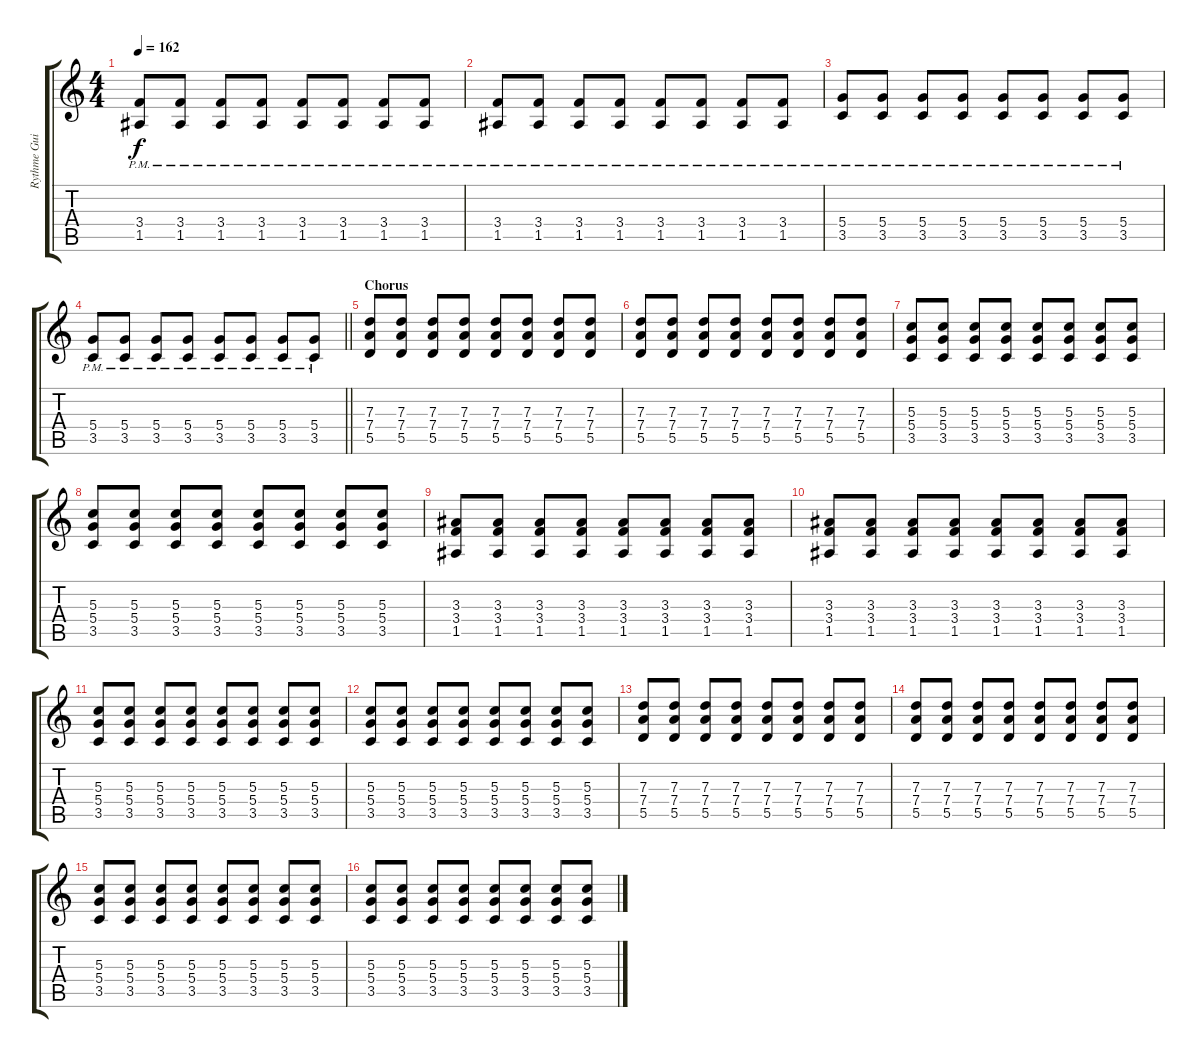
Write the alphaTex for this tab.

\track ("Rythme Guitar" "Rythme Gui") {instrument distortionguitar}
\staff {score tabs}
\tuning (E4 B3 G3 D3 A2 D2) {hide}
\ts (4 4)
\tempo 162
\clef g2
\ks c
(3.4 1.5{pm}).8{dy f} (3.4 1.5{pm}).8 (3.4 1.5{pm}).8 (3.4 1.5{pm}).8 (3.4 1.5{pm}).8 (3.4 1.5{pm}).8 (3.4 1.5{pm}).8 (3.4 1.5{pm}).8 |
(3.4 1.5{pm}).8 (3.4 1.5{pm}).8 (3.4 1.5{pm}).8 (3.4 1.5{pm}).8 (3.4 1.5{pm}).8 (3.4 1.5{pm}).8 (3.4 1.5{pm}).8 (3.4 1.5{pm}).8 |
(5.4 3.5{pm}).8 (5.4 3.5{pm}).8 (5.4 3.5{pm}).8 (5.4 3.5{pm}).8 (5.4 3.5{pm}).8 (5.4 3.5{pm}).8 (5.4 3.5{pm}).8 (5.4 3.5{pm}).8 |
\barLineRight lightlight
(5.4 3.5{pm}).8 (5.4 3.5{pm}).8 (5.4 3.5{pm}).8 (5.4 3.5{pm}).8 (5.4 3.5{pm}).8 (5.4 3.5{pm}).8 (5.4 3.5{pm}).8 (5.4 3.5{pm}).8 |
\section ("" "Chorus")
(7.3 7.4 5.5).8 (7.3 7.4 5.5).8 (7.3 7.4 5.5).8 (7.3 7.4 5.5).8 (7.3 7.4 5.5).8 (7.3 7.4 5.5).8 (7.3 7.4 5.5).8 (7.3 7.4 5.5).8 |
(7.3 7.4 5.5).8 (7.3 7.4 5.5).8 (7.3 7.4 5.5).8 (7.3 7.4 5.5).8 (7.3 7.4 5.5).8 (7.3 7.4 5.5).8 (7.3 7.4 5.5).8 (7.3 7.4 5.5).8 |
(5.3 5.4 3.5).8 (5.3 5.4 3.5).8 (5.3 5.4 3.5).8 (5.3 5.4 3.5).8 (5.3 5.4 3.5).8 (5.3 5.4 3.5).8 (5.3 5.4 3.5).8 (5.3 5.4 3.5).8 |
(5.3 5.4 3.5).8 (5.3 5.4 3.5).8 (5.3 5.4 3.5).8 (5.3 5.4 3.5).8 (5.3 5.4 3.5).8 (5.3 5.4 3.5).8 (5.3 5.4 3.5).8 (5.3 5.4 3.5).8 |
(3.3 3.4 1.5).8 (3.3 3.4 1.5).8 (3.3 3.4 1.5).8 (3.3 3.4 1.5).8 (3.3 3.4 1.5).8 (3.3 3.4 1.5).8 (3.3 3.4 1.5).8 (3.3 3.4 1.5).8 |
(3.3 3.4 1.5).8 (3.3 3.4 1.5).8 (3.3 3.4 1.5).8 (3.3 3.4 1.5).8 (3.3 3.4 1.5).8 (3.3 3.4 1.5).8 (3.3 3.4 1.5).8 (3.3 3.4 1.5).8 |
(5.3 5.4 3.5).8 (5.3 5.4 3.5).8 (5.3 5.4 3.5).8 (5.3 5.4 3.5).8 (5.3 5.4 3.5).8 (5.3 5.4 3.5).8 (5.3 5.4 3.5).8 (5.3 5.4 3.5).8 |
(5.3 5.4 3.5).8 (5.3 5.4 3.5).8 (5.3 5.4 3.5).8 (5.3 5.4 3.5).8 (5.3 5.4 3.5).8 (5.3 5.4 3.5).8 (5.3 5.4 3.5).8 (5.3 5.4 3.5).8 |
(7.3 7.4 5.5).8 (7.3 7.4 5.5).8 (7.3 7.4 5.5).8 (7.3 7.4 5.5).8 (7.3 7.4 5.5).8 (7.3 7.4 5.5).8 (7.3 7.4 5.5).8 (7.3 7.4 5.5).8 |
(7.3 7.4 5.5).8 (7.3 7.4 5.5).8 (7.3 7.4 5.5).8 (7.3 7.4 5.5).8 (7.3 7.4 5.5).8 (7.3 7.4 5.5).8 (7.3 7.4 5.5).8 (7.3 7.4 5.5).8 |
(5.3 5.4 3.5).8 (5.3 5.4 3.5).8 (5.3 5.4 3.5).8 (5.3 5.4 3.5).8 (5.3 5.4 3.5).8 (5.3 5.4 3.5).8 (5.3 5.4 3.5).8 (5.3 5.4 3.5).8 |
(5.3 5.4 3.5).8 (5.3 5.4 3.5).8 (5.3 5.4 3.5).8 (5.3 5.4 3.5).8 (5.3 5.4 3.5).8 (5.3 5.4 3.5).8 (5.3 5.4 3.5).8 (5.3 5.4 3.5).8
